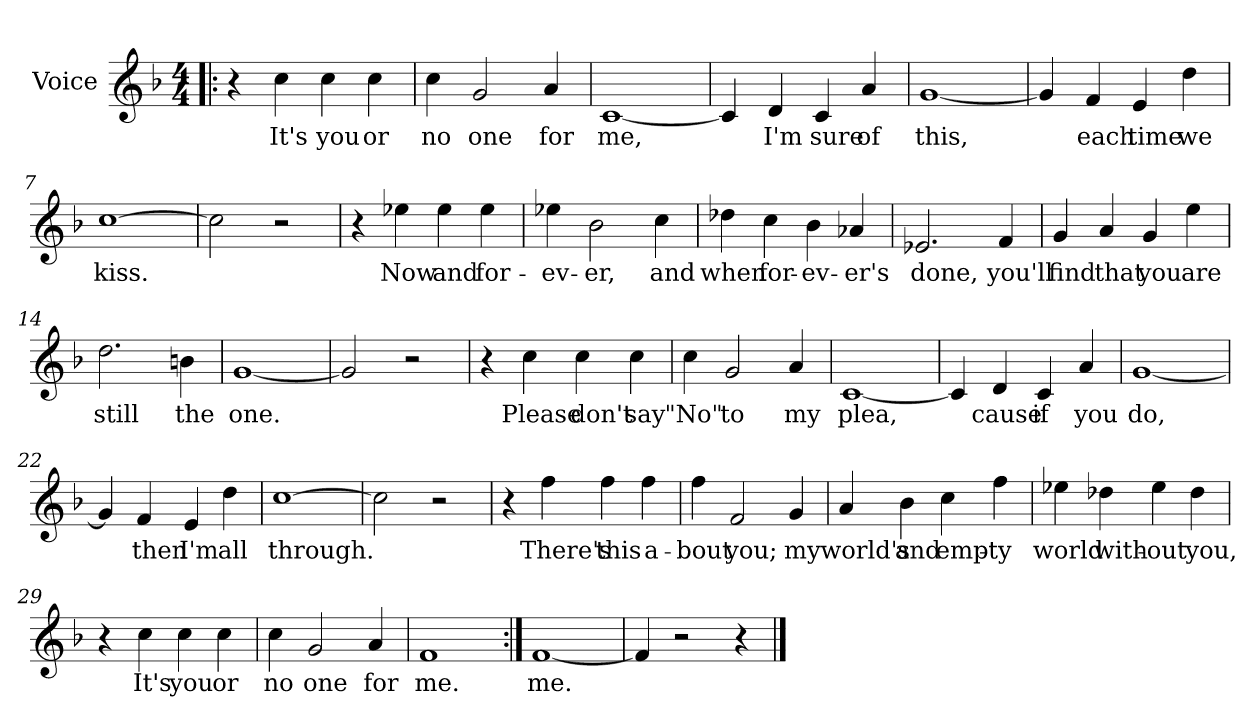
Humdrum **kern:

**kern	**text
*part1	*part1
*staff1	*staff1
*I"Voice	*
*clefG2	*
*k[b-]	*
*F:	*
*M4/4	*
=1!|:	=1!|:
4r	.
4cc\	It's
4cc\	you
4cc\	or
=2	=2
4cc\	no
2g/	one
4a/	for
=3	=3
[1c	me,
=4	=4
4c/]	.
4d/	I'm
4c/	sure
4a/	of
=5	=5
[1g	this,
!!LO:LB:g=z
=6	=6
4g/]	.
4f/	each
4e/	time
4dd\	we
=7	=7
[1cc	kiss.
=8	=8
2cc\]	.
2r	.
=9	=9
4r	.
4ee-X\	Now
4ee-\	and
4ee-\	for-
=10	=10
4ee-X\	-ev-
2b-\	-er,
4cc\	and
=11	=11
4dd-X\	when
4cc\	for-
4b-\	-ev-
4a-X/	-er's
!!LO:LB:g=z
=12	=12
2.e-X/	done,
4f/	you'll
=13	=13
4g/	find
4a/	that
4g/	you
4ee\	are
=14	=14
2.dd\	still
4bn\	the
=15	=15
[1g	one.
=16	=16
2g/]	.
2r	.
!!LO:LB:g=z
=17	=17
4r	.
4cc\	Please
4cc\	don't
4cc\	say
=18	=18
4cc\	"No"
2g/	to
4a/	my
=19	=19
[1c	plea,
=20	=20
4c/]	.
4d/	cause
4c/	if
4a/	you
=21	=21
[1g	do,
!!LO:LB:g=z
=22	=22
4g/]	.
4f/	then
4e/	I'm
4dd\	all
=23	=23
[1cc	through.
=24	=24
2cc\]	.
2r	.
=25	=25
4r	.
4ff\	There's
4ff\	this
4ff\	a-
=26	=26
4ff\	-bout
2f/	you;
4g/	my
!!LO:LB:g=z
=27	=27
4a/	world's
4b-\	and
4cc\	emp-
4ff\	-ty
=28	=28
4ee-X\	world
4dd-X\	with-
4ee-\	-out
4dd-\	you,
=29	=29
4r	.
4cc\	It's
4cc\	you
4cc\	or
!!LO:LB:g=z
=30	=30
4cc\	no
2g/	one
4a/	for
=31	=31
1f	me.
=32:|!	=32:|!
[1f	me.
=33	=33
4f/]	.
2r	.
4r	.
==	==
*-	*-
